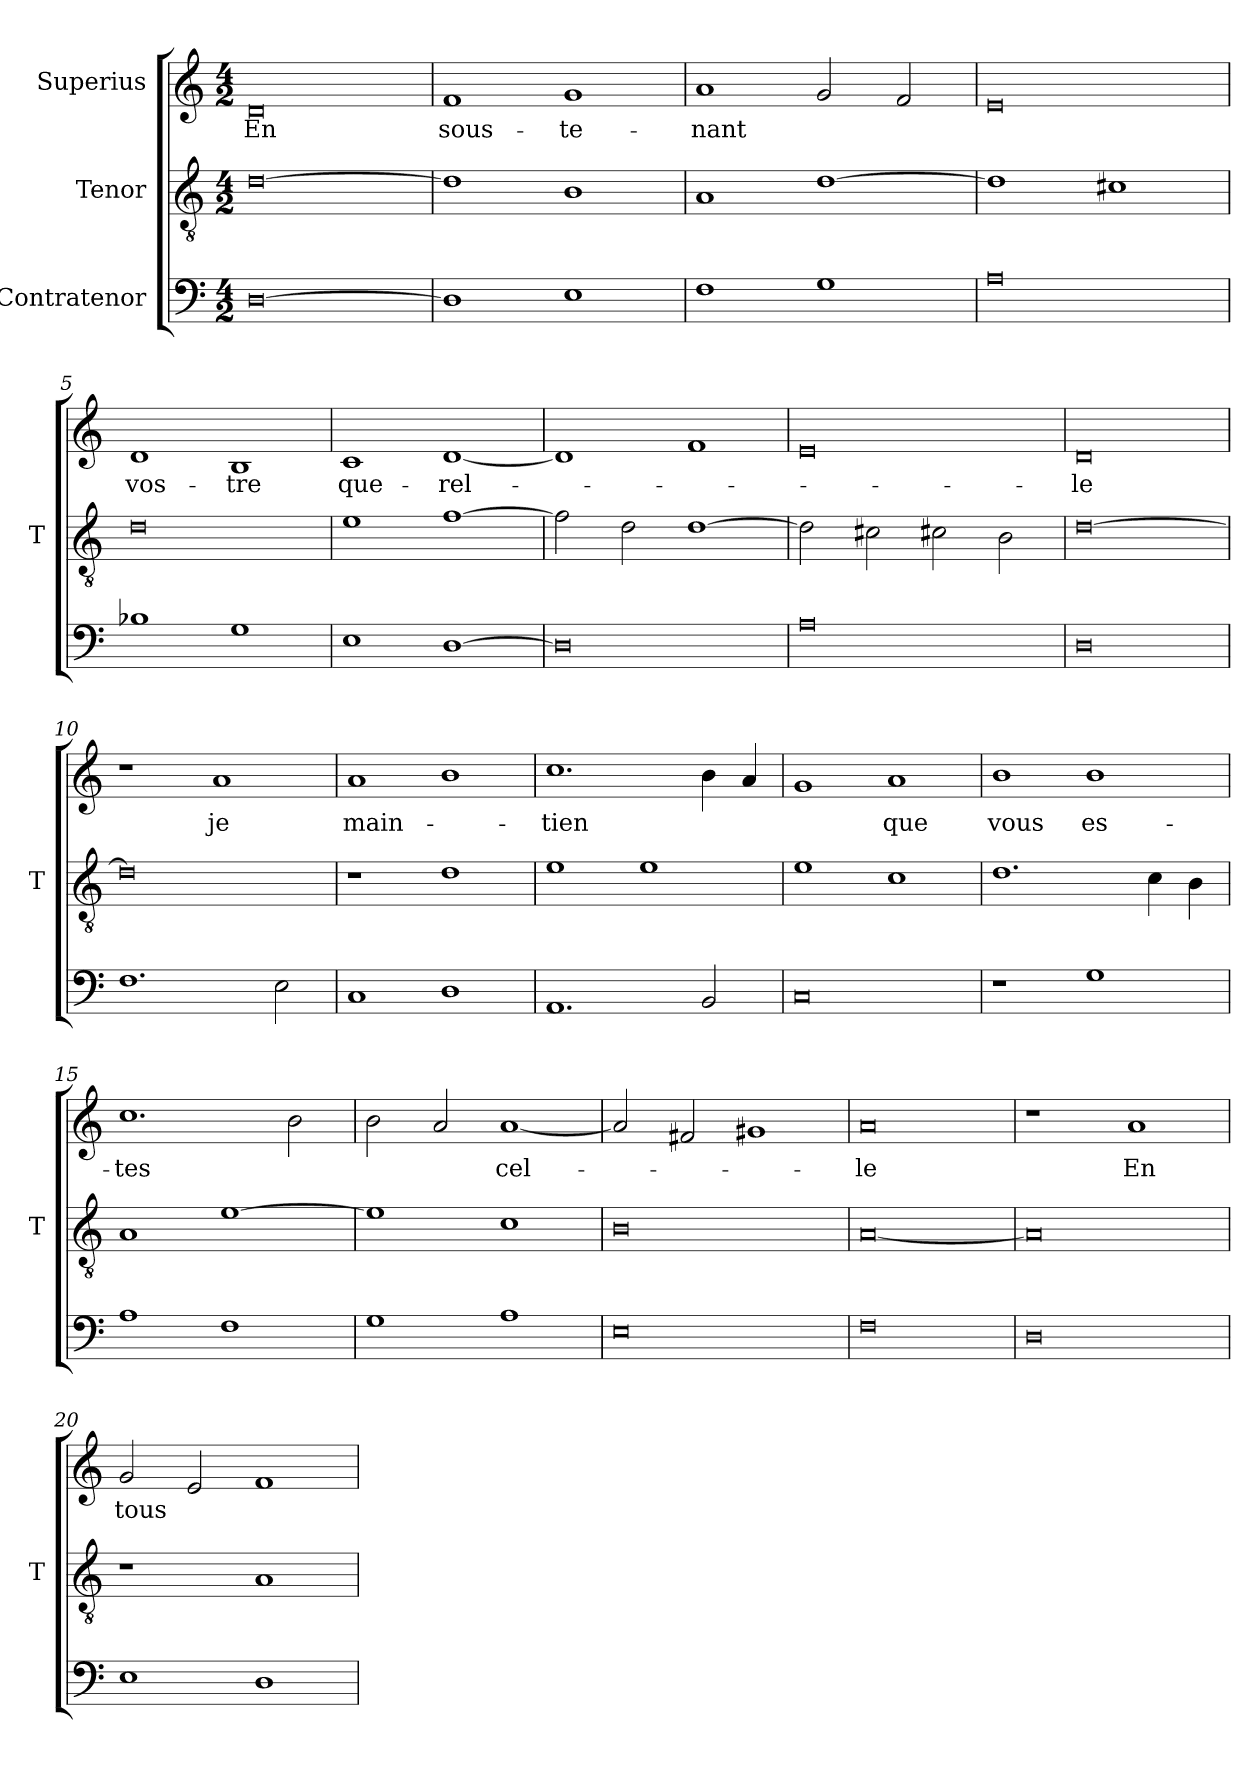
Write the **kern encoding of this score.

**kern	**kern	**kern	**text
*part3	*part2	*part1	*part1
*staff3	*staff2	*staff1	*staff1
*I"Contratenor	*I"Tenor	*I"Superius	*
*	*I'T	*	*
*clefF4	*clefGv2	*clefG2	*
*M4/2	*M4/2	*M4/2	*
=1	=1	=1	=1
[0D	[0d	0d	-En
=2	=2	=2	=2
1D]	1d]	1f	sous-
1E	1B	1g	-te-
=3	=3	=3	=3
1F	1A	1a	-nant
1G	[1d	2g	.
.	.	2f	.
=4	=4	=4	=4
0A	1d]	0e	.
.	1c#X	.	.
=5	=5	=5	=5
1B-X	0d	1d	vos-
1G	.	1B	-tre
=6	=6	=6	=6
1E	1e	1c	que-
[1D	[1f	[1d	-rel-
=7	=7	=7	=7
0D]	2f]	1d]	.
.	2d	.	.
.	[1d	1f	.
=8	=8	=8	=8
0A	2d]	0e	.
.	2c#X	.	.
.	2c#X	.	.
.	2B	.	.
=9	=9	=9	=9
0D	[0d	0d	-le
=10	=10	=10	=10
1.F	0d]	1r	.
.	.	1a	-je
2E	.	.	.
=11	=11	=11	=11
1C	1r	1a	main-
1D	1d	1b	.
=12	=12	=12	=12
1.AA	1e	1.cc	-tien
.	1e	.	.
2BB	.	4b	.
.	.	4a	.
=13	=13	=13	=13
0C	1e	1g	.
.	1c	1a	-que
=14	=14	=14	=14
1r	1.d	1b	-vous
1G	.	1b	es-
.	4c	.	.
.	4B	.	.
=15	=15	=15	=15
1A	1A	1.cc	-tes
1F	[1e	.	.
.	.	2b	.
=16	=16	=16	=16
1G	1e]	2b	.
.	.	2a	.
1A	1c	[1a	cel-
=17	=17	=17	=17
0E	0B	2a]	.
.	.	2f#X	.
.	.	1g#X	.
=18	=18	=18	=18
0F	[0A	0a	-le
=19	=19	=19	=19
0D	0A]	1r	.
.	.	1a	-En
=20	=20	=20	=20
1E	1r	2g	-tous
.	.	2e	.
1D	1A	1f	.
=	=	=	=
*-	*-	*-	*-
